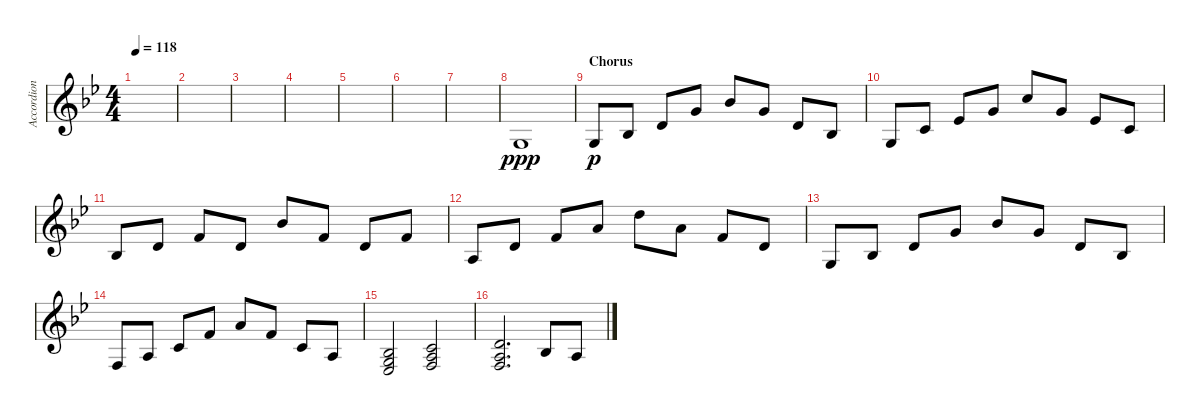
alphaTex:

\track ("Accordion" "Accordion") {instrument englishhorn}
\staff {score}
\tuning (E4 B3 G3 D3 A2 E2 B1) {hide}
\ts (4 4)
\tempo 118
\clef g2
\ks gminor
|
|
|
|
|
|
|
0.3.1{dy ppp} |
\section ("" "Chorus")
0.3.8{dy p} 3.3.8 3.2.8 3.1.8 6.1.8 3.1.8 3.2.8 3.3.8 |
0.3.8 1.2.8 4.2.8 3.1.8 8.1.8 3.1.8 4.2.8 1.2.8 |
3.3.8 3.2.8 1.1.8 3.2.8 6.1.8 1.1.8 3.2.8 1.1.8 |
2.3.8 3.2.8 1.1.8 5.1.8 10.1.8 5.1.8 1.1.8 3.2.8 |
0.3.8 3.3.8 3.2.8 3.1.8 6.1.8 3.1.8 3.2.8 3.3.8 |
3.4.8 2.3.8 1.2.8 1.1.8 5.1.8 1.1.8 1.2.8 2.3.8 |
(0.3 1.4 13.5).2 (1.2 2.3 3.4).2 |
(3.2 2.3 3.4).2{d} 3.3.8 2.3.8
